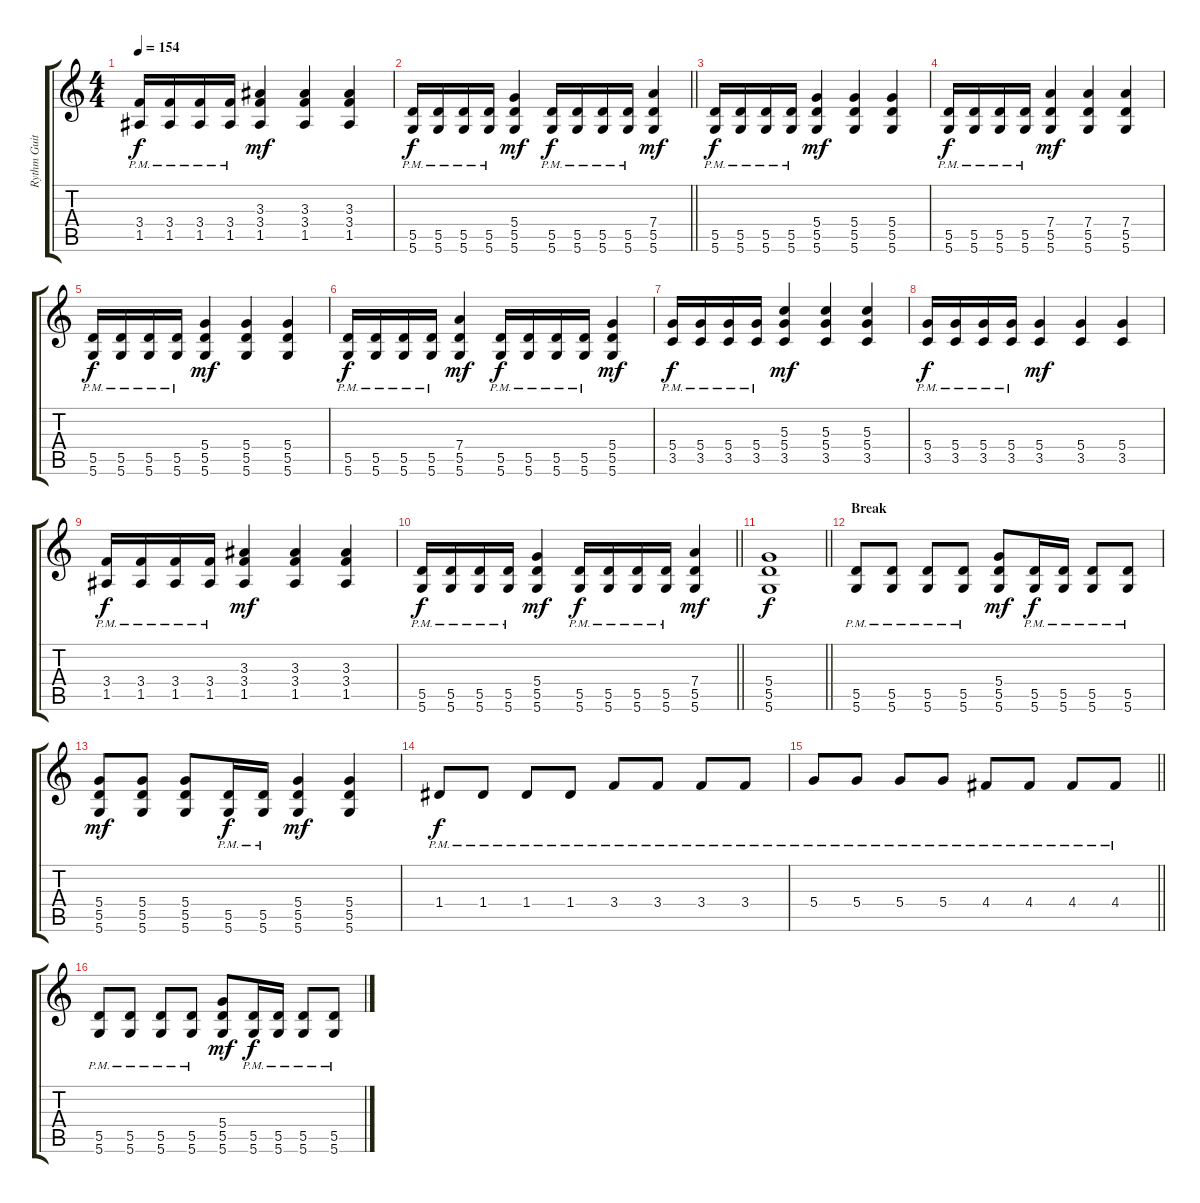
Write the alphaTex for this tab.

\track ("Rythm Guitar" "Rythm Guit") {instrument distortionguitar}
\staff {score tabs}
\tuning (E4 B3 G3 D3 A2 D2) {hide}
\ts (4 4)
\tempo 154
\clef g2
\ks c
(3.4{pm} 1.5{pm}).16{dy f} (3.4{pm} 1.5{pm}).16 (3.4{pm} 1.5{pm}).16 (3.4{pm} 1.5{pm}).16 (3.3 3.4 1.5).4{dy mf} (3.3 3.4 1.5).4 (3.3 3.4 1.5).4 |
\barLineRight lightlight
(5.5{pm} 5.6{pm}).16{dy f} (5.5{pm} 5.6{pm}).16 (5.5{pm} 5.6{pm}).16 (5.5{pm} 5.6{pm}).16 (5.4 5.5 5.6).4{dy mf} (5.5{pm} 5.6{pm}).16{dy f} (5.5{pm} 5.6{pm}).16 (5.5{pm} 5.6{pm}).16 (5.5{pm} 5.6{pm}).16 (7.4 5.5 5.6).4{dy mf} |
(5.5{pm} 5.6{pm}).16{dy f} (5.5{pm} 5.6{pm}).16 (5.5{pm} 5.6{pm}).16 (5.5{pm} 5.6{pm}).16 (5.4 5.5 5.6).4{dy mf} (5.4 5.5 5.6).4 (5.4 5.5 5.6).4 |
(5.5{pm} 5.6{pm}).16{dy f} (5.5{pm} 5.6{pm}).16 (5.5{pm} 5.6{pm}).16 (5.5{pm} 5.6{pm}).16 (7.4 5.5 5.6).4{dy mf} (7.4 5.5 5.6).4 (7.4 5.5 5.6).4 |
(5.5{pm} 5.6{pm}).16{dy f} (5.5{pm} 5.6{pm}).16 (5.5{pm} 5.6{pm}).16 (5.5{pm} 5.6{pm}).16 (5.4 5.5 5.6).4{dy mf} (5.4 5.5 5.6).4 (5.4 5.5 5.6).4 |
(5.5{pm} 5.6{pm}).16{dy f} (5.5{pm} 5.6{pm}).16 (5.5{pm} 5.6{pm}).16 (5.5{pm} 5.6{pm}).16 (7.4 5.5 5.6).4{dy mf} (5.5{pm} 5.6{pm}).16{dy f} (5.5{pm} 5.6{pm}).16 (5.5{pm} 5.6{pm}).16 (5.5{pm} 5.6{pm}).16 (5.4 5.5 5.6).4{dy mf} |
(5.4{pm} 3.5{pm}).16{dy f} (5.4{pm} 3.5{pm}).16 (5.4{pm} 3.5{pm}).16 (5.4{pm} 3.5{pm}).16 (5.3 5.4 3.5).4{dy mf} (5.3 5.4 3.5).4 (5.3 5.4 3.5).4 |
(5.4{pm} 3.5{pm}).16{dy f} (5.4{pm} 3.5{pm}).16 (5.4{pm} 3.5{pm}).16 (5.4{pm} 3.5{pm}).16 (5.4 3.5).4{dy mf} (5.4 3.5).4 (5.4 3.5).4 |
(3.4{pm} 1.5{pm}).16{dy f} (3.4{pm} 1.5{pm}).16 (3.4{pm} 1.5{pm}).16 (3.4{pm} 1.5{pm}).16 (3.3 3.4 1.5).4{dy mf} (3.3 3.4 1.5).4 (3.3 3.4 1.5).4 |
\barLineRight lightlight
(5.5{pm} 5.6{pm}).16{dy f} (5.5{pm} 5.6{pm}).16 (5.5{pm} 5.6{pm}).16 (5.5{pm} 5.6{pm}).16 (5.4 5.5 5.6).4{dy mf} (5.5{pm} 5.6{pm}).16{dy f} (5.5{pm} 5.6{pm}).16 (5.5{pm} 5.6{pm}).16 (5.5{pm} 5.6{pm}).16 (7.4 5.5 5.6).4{dy mf} |
\barLineRight lightlight
(5.4 5.5 5.6).1{dy f} |
\section ("" "Break")
(5.5{pm} 5.6{pm}).8 (5.5{pm} 5.6{pm}).8 (5.5{pm} 5.6{pm}).8 (5.5{pm} 5.6{pm}).8 (5.4 5.5 5.6).8{dy mf} (5.5{pm} 5.6{pm}).16{dy f} (5.5{pm} 5.6{pm}).16 (5.5{pm} 5.6{pm}).8 (5.5{pm} 5.6{pm}).8 |
(5.4 5.5 5.6).8{dy mf} (5.4 5.5 5.6).8 (5.4 5.5 5.6).8 (5.5{pm} 5.6{pm}).16{dy f} (5.5{pm} 5.6{pm}).16 (5.4 5.5 5.6).4{dy mf} (5.4 5.5 5.6).4 |
1.4{pm}.8{dy f} 1.4{pm}.8 1.4{pm}.8 1.4{pm}.8 3.4{pm}.8 3.4{pm}.8 3.4{pm}.8 3.4{pm}.8 |
\barLineRight lightlight
5.4{pm}.8 5.4{pm}.8 5.4{pm}.8 5.4{pm}.8 4.4{pm}.8 4.4{pm}.8 4.4{pm}.8 4.4{pm}.8 |
(5.5{pm} 5.6{pm}).8 (5.5{pm} 5.6{pm}).8 (5.5{pm} 5.6{pm}).8 (5.5{pm} 5.6{pm}).8 (5.4 5.5 5.6).8{dy mf} (5.5{pm} 5.6{pm}).16{dy f} (5.5{pm} 5.6{pm}).16 (5.5{pm} 5.6{pm}).8 (5.5{pm} 5.6{pm}).8
